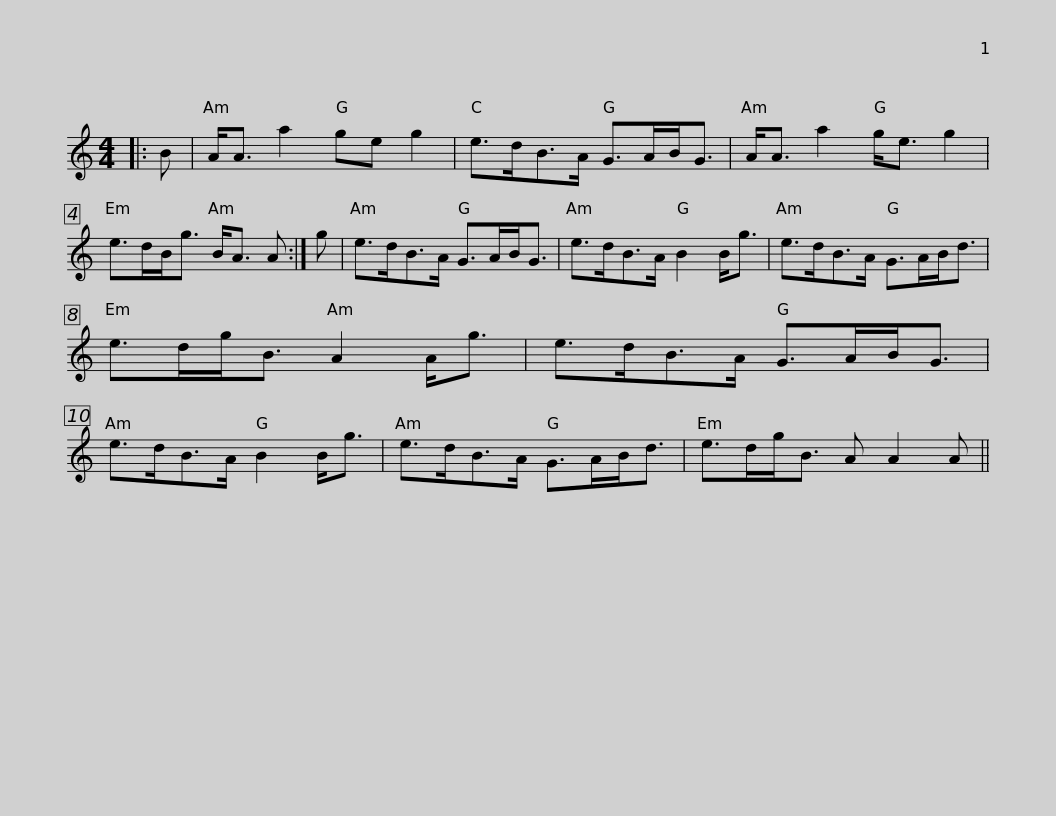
X:1
L:1/8
M:4/4
I:linebreak $
K:C
V:1 treble
V:1
|: B | A<A a2 ge g2 | e>dB>A G>AB<G | A<A a2 g<e g2 | e>dB<g B<A A :| %5
 g |$ e>dB>A G>AB<G | e>dB>A B2 B<g | e>dB>A G>AB<d | e>dg<B A2 A<g | %10
 e>dB>A G>AB<G |$ e>dB>A B2 B<g | e>dB>A G>AB<d | e>dg<B A A2 A || %14
